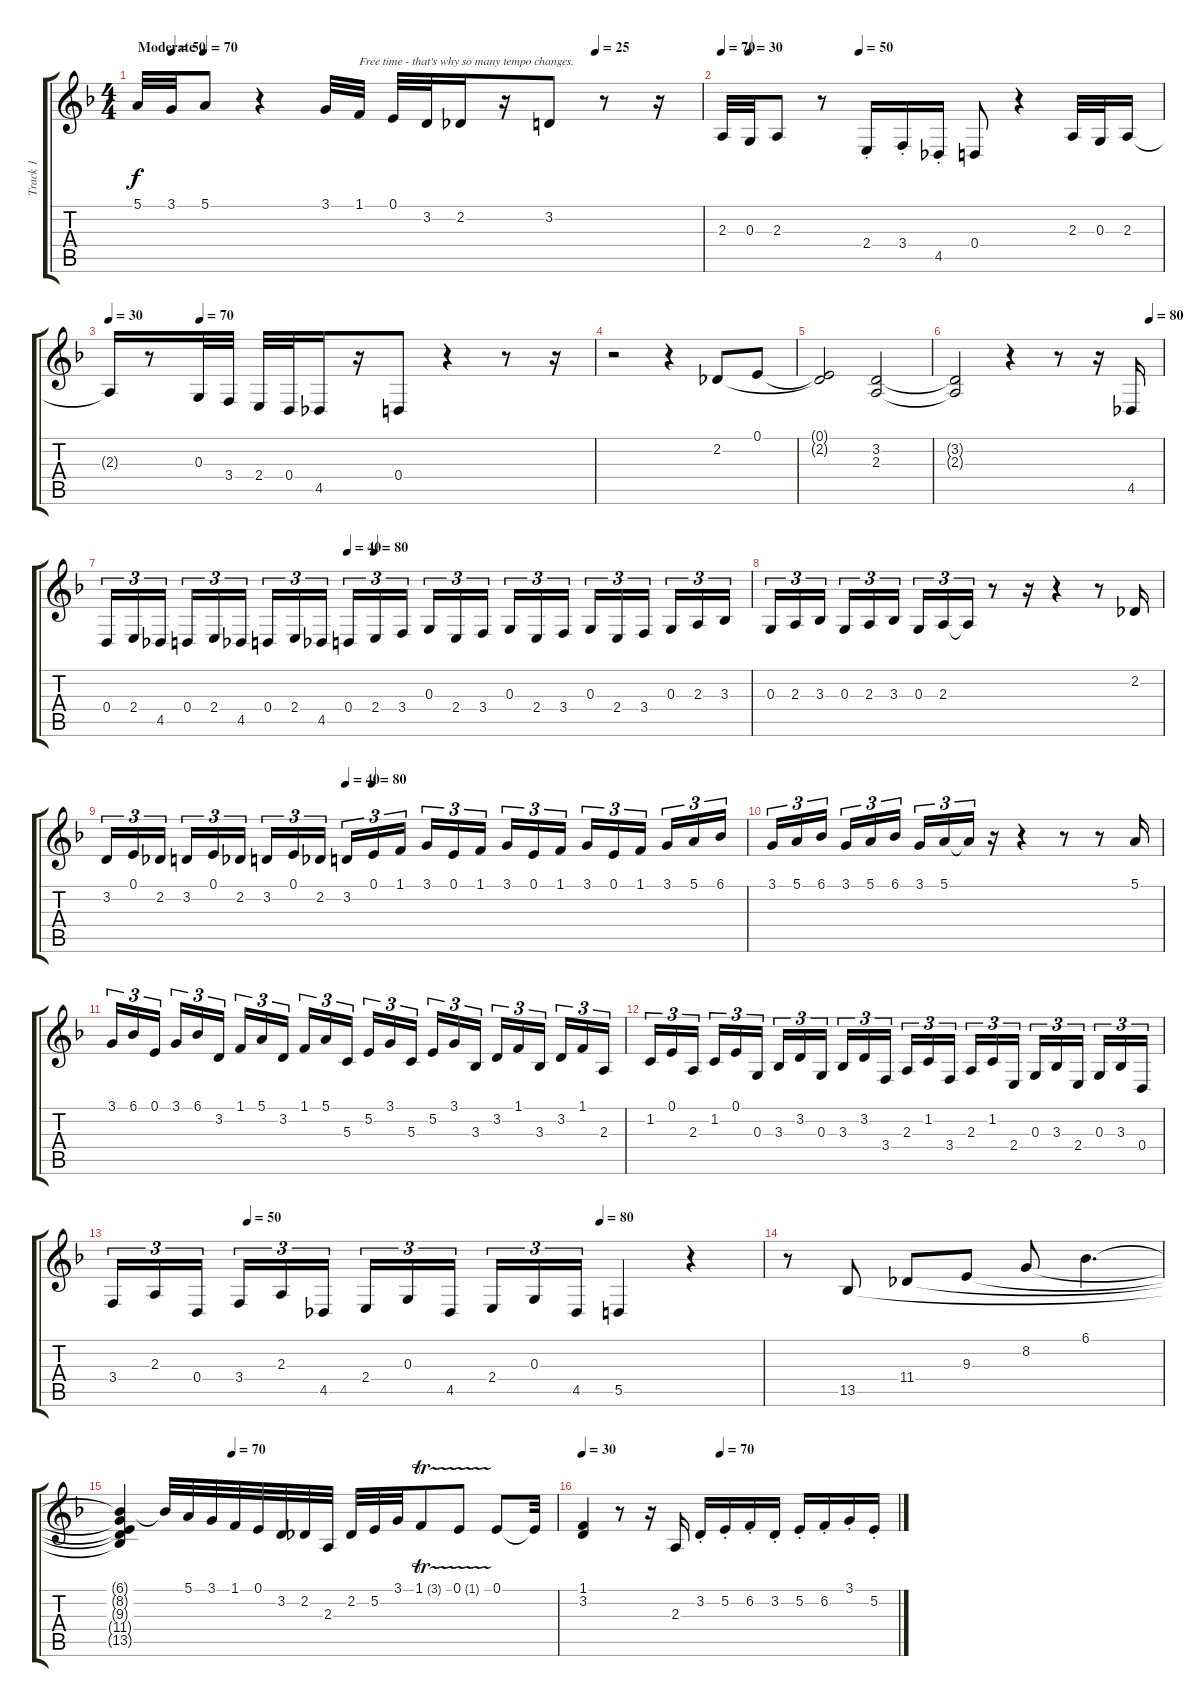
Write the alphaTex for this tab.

\track ("Track 1" "Track 1") {instrument churchorgan}
\staff {score tabs}
\tuning (E4 B3 G3 D3 A2 D2) {hide}
\ts (4 4)
\tempo (70 "Moderate")
\tempo (50 0.0625)
\tempo (25 0.8125)
\tempo (70 "Moderate")
\clef g2
\ks dminor
5.1.32{dy f instrument churchorgan} 3.1.32 5.1.8 r.4 3.1.32 1.1.32{txt "Free time - that's why so many tempo changes."} 0.1.32 3.2.32 2.2.16 r.16 3.2.8 r.8 r.16 |
\tempo 70
\tempo (30 0.0625)
\tempo (50 0.3125)
2.3.32 0.3.32 2.3.8 r.8 2.4{st}.16 3.4{st}.16 4.5{st}.16 0.4.8 r.4 2.3.32 0.3.32 2.3.16 |
\tempo 30
\tempo (70 0.1875)
2.3{t}.16 r.8 0.3.32 3.4.32 2.4.32 0.4.32 4.5.16 r.16 0.4.8 r.4 r.8 r.16 |
r.2 r.4 2.2.8 0.1.8 |
(0.1{t} 2.2{t}).2 (3.2 2.3).2 |
\tempo (80 0.9375)
(3.2{t} 2.3{t}).2 r.4 r.8 r.16 4.5.16 |
\tempo (40 0.375)
\tempo (80 0.4166666666666667)
0.4.16{tu (3 2)} 2.4.16{tu (3 2)} 4.5.16{tu (3 2) beam splitsecondary} 0.4.16{tu (3 2)} 2.4.16{tu (3 2)} 4.5.16{tu (3 2)} 0.4.16{tu (3 2)} 2.4.16{tu (3 2)} 4.5.16{tu (3 2) beam splitsecondary} 0.4.16{tu (3 2)} 2.4.16{tu (3 2)} 3.4.16{tu (3 2)} 0.3.16{tu (3 2)} 2.4.16{tu (3 2)} 3.4.16{tu (3 2) beam splitsecondary} 0.3.16{tu (3 2)} 2.4.16{tu (3 2)} 3.4.16{tu (3 2)} 0.3.16{tu (3 2)} 2.4.16{tu (3 2)} 3.4.16{tu (3 2) beam splitsecondary} 0.3.16{tu (3 2)} 2.3.16{tu (3 2)} 3.3.16{tu (3 2)} |
0.3.16{tu (3 2)} 2.3.16{tu (3 2)} 3.3.16{tu (3 2) beam splitsecondary} 0.3.16{tu (3 2)} 2.3.16{tu (3 2)} 3.3.16{tu (3 2)} 0.3.16{tu (3 2)} 2.3.16{tu (3 2)} 2.3{t}.16{tu (3 2)} r.8 r.16 r.4 r.8 2.2.16 |
\tempo (40 0.375)
\tempo (80 0.4166666666666667)
3.2.16{tu (3 2)} 0.1.16{tu (3 2)} 2.2.16{tu (3 2) beam splitsecondary} 3.2.16{tu (3 2)} 0.1.16{tu (3 2)} 2.2.16{tu (3 2)} 3.2.16{tu (3 2)} 0.1.16{tu (3 2)} 2.2.16{tu (3 2) beam splitsecondary} 3.2.16{tu (3 2)} 0.1.16{tu (3 2)} 1.1.16{tu (3 2)} 3.1.16{tu (3 2)} 0.1.16{tu (3 2)} 1.1.16{tu (3 2) beam splitsecondary} 3.1.16{tu (3 2)} 0.1.16{tu (3 2)} 1.1.16{tu (3 2)} 3.1.16{tu (3 2)} 0.1.16{tu (3 2)} 1.1.16{tu (3 2) beam splitsecondary} 3.1.16{tu (3 2)} 5.1.16{tu (3 2)} 6.1.16{tu (3 2)} |
3.1.16{tu (3 2)} 5.1.16{tu (3 2)} 6.1.16{tu (3 2) beam splitsecondary} 3.1.16{tu (3 2)} 5.1.16{tu (3 2)} 6.1.16{tu (3 2)} 3.1.16{tu (3 2)} 5.1.16{tu (3 2)} 5.1{t}.16{tu (3 2)} r.16 r.4 r.8 r.8 5.1.16 |
3.1.16{tu (3 2)} 6.1.16{tu (3 2)} 0.1.16{tu (3 2) beam splitsecondary} 3.1.16{tu (3 2)} 6.1.16{tu (3 2)} 3.2.16{tu (3 2)} 1.1.16{tu (3 2)} 5.1.16{tu (3 2)} 3.2.16{tu (3 2) beam splitsecondary} 1.1.16{tu (3 2)} 5.1.16{tu (3 2)} 5.3.16{tu (3 2)} 5.2.16{tu (3 2)} 3.1.16{tu (3 2)} 5.3.16{tu (3 2) beam splitsecondary} 5.2.16{tu (3 2)} 3.1.16{tu (3 2)} 3.3.16{tu (3 2)} 3.2.16{tu (3 2)} 1.1.16{tu (3 2)} 3.3.16{tu (3 2) beam splitsecondary} 3.2.16{tu (3 2)} 1.1.16{tu (3 2)} 2.3.16{tu (3 2)} |
1.2.16{tu (3 2)} 0.1.16{tu (3 2)} 2.3.16{tu (3 2) beam splitsecondary} 1.2.16{tu (3 2)} 0.1.16{tu (3 2)} 0.3.16{tu (3 2)} 3.3.16{tu (3 2)} 3.2.16{tu (3 2)} 0.3.16{tu (3 2) beam splitsecondary} 3.3.16{tu (3 2)} 3.2.16{tu (3 2)} 3.4.16{tu (3 2)} 2.3.16{tu (3 2)} 1.2.16{tu (3 2)} 3.4.16{tu (3 2) beam splitsecondary} 2.3.16{tu (3 2)} 1.2.16{tu (3 2)} 2.4.16{tu (3 2)} 0.3.16{tu (3 2)} 3.3.16{tu (3 2)} 2.4.16{tu (3 2) beam splitsecondary} 0.3.16{tu (3 2)} 3.3.16{tu (3 2)} 0.4.16{tu (3 2)} |
\tempo (50 0.20833333333333334)
\tempo (80 0.75)
3.4.16{tu (3 2)} 2.3.16{tu (3 2)} 0.4.16{tu (3 2) beam splitsecondary} 3.4.16{tu (3 2)} 2.3.16{tu (3 2)} 4.5.16{tu (3 2)} 2.4.16{tu (3 2)} 0.3.16{tu (3 2)} 4.5.16{tu (3 2) beam splitsecondary} 2.4.16{tu (3 2)} 0.3.16{tu (3 2)} 4.5.16{tu (3 2)} 5.5.4 r.4 |
r.8 13.5.8 11.4.8 9.3.8 8.2.8 6.1.4{d} |
\tempo (70 0.25)
(6.1{t} 8.2{t} 9.3{t} 11.4{t} 13.5{t}).4 6.1{t}.32 5.1.32 3.1.32 1.1.32 0.1.32 3.2.32 2.2.32 2.3.32 2.2.32 5.2.32 3.1.32 1.1{tr (3 64)}.8 0.1{tr (1 32)}.8 0.1.8 0.1{t}.32 |
\tempo 30
\tempo (70 0.4375)
(1.1 3.2).4 r.8 r.16 2.3.16 3.2{st}.16 5.2{st}.16 6.2{st}.16 3.2{st}.16 5.2{st}.16 6.2{st}.16 3.1{st}.16 5.2{st}.16
